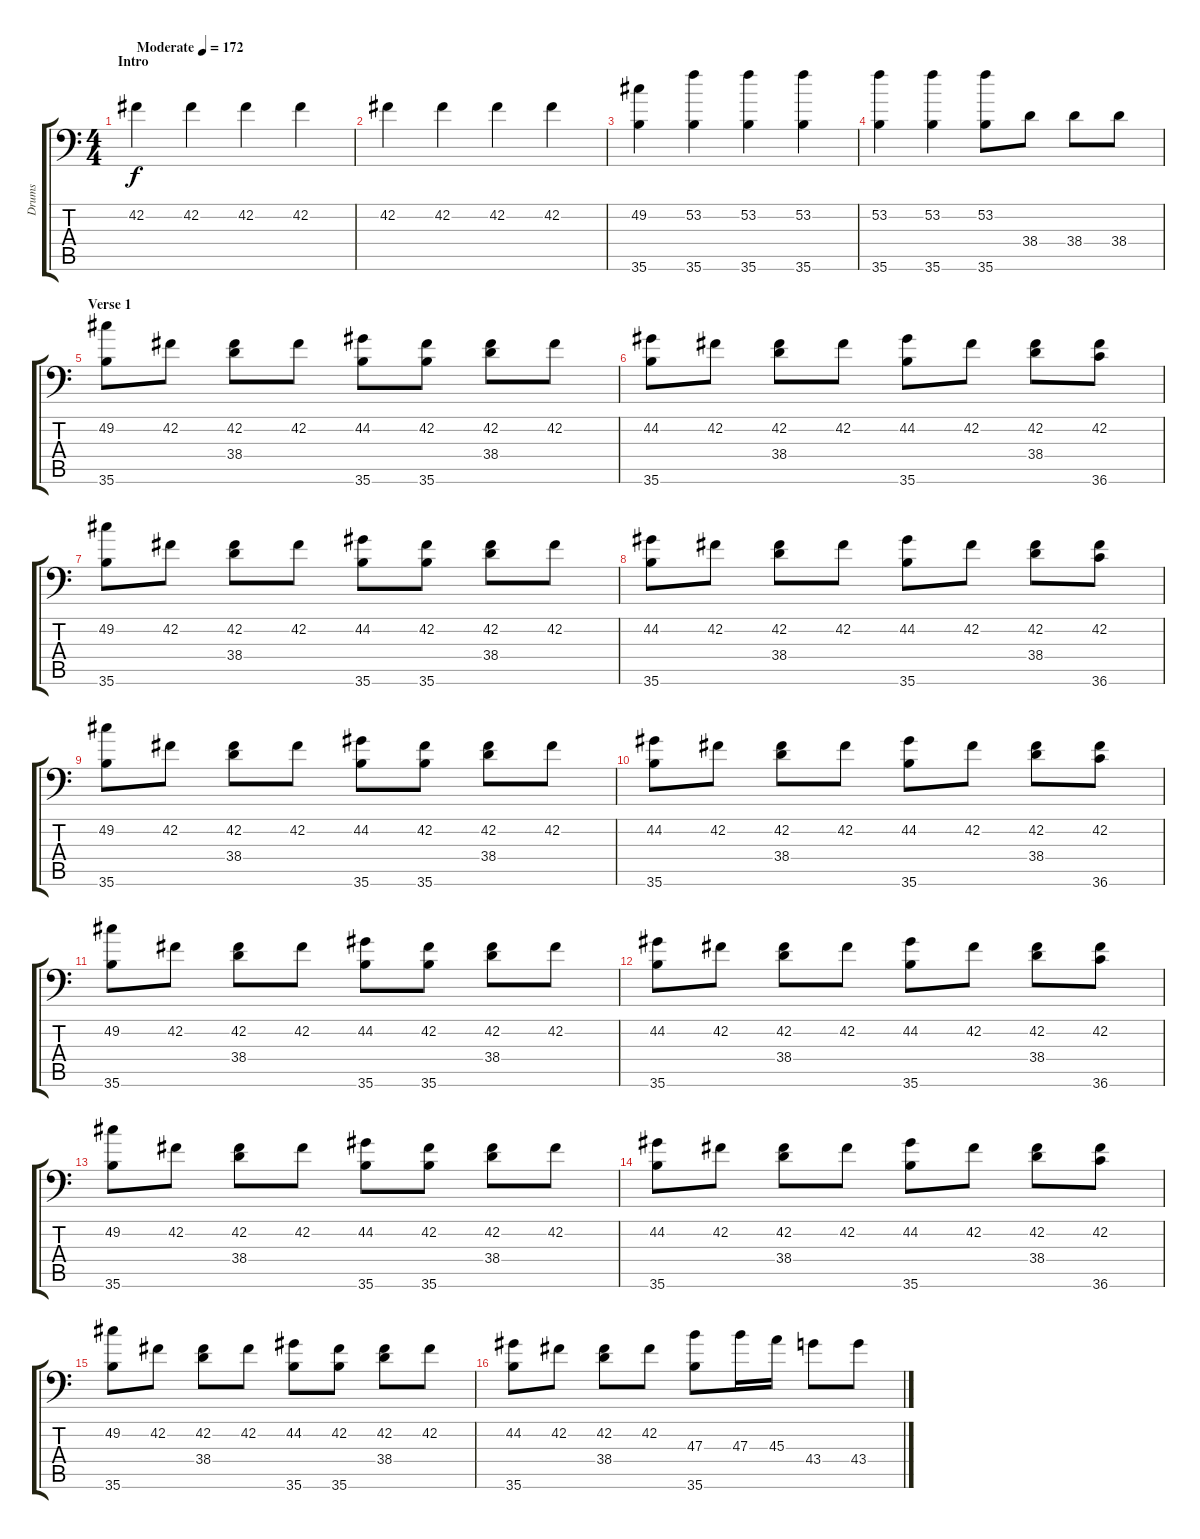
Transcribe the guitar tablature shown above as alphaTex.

\track ("Drums" "Drums") {instrument acousticgrandpiano}
\staff {score tabs}
\tuning (C-1 C-1 C-1 C-1 C-1 C-1) {hide}
\ts (4 4)
\section ("" "Intro")
\tempo (172 "Moderate")
\clef f4
\ks c
42.2.4{dy f instrument acousticgrandpiano} 42.2.4 42.2.4 42.2.4 |
42.2.4 42.2.4 42.2.4 42.2.4 |
(49.2 35.6).4 (53.2 35.6).4 (53.2 35.6).4 (53.2 35.6).4 |
(53.2 35.6).4 (53.2 35.6).4 (53.2 35.6).8 38.4.8 38.4.8 38.4.8 |
\section ("" "Verse 1")
(49.2 35.6).8 42.2.8 (42.2 38.4).8 42.2.8 (44.2 35.6).8 (42.2 35.6).8 (42.2 38.4).8 42.2.8 |
(44.2 35.6).8 42.2.8 (42.2 38.4).8 42.2.8 (44.2 35.6).8 42.2.8 (42.2 38.4).8 (42.2 36.6).8 |
(49.2 35.6).8 42.2.8 (42.2 38.4).8 42.2.8 (44.2 35.6).8 (42.2 35.6).8 (42.2 38.4).8 42.2.8 |
(44.2 35.6).8 42.2.8 (42.2 38.4).8 42.2.8 (44.2 35.6).8 42.2.8 (42.2 38.4).8 (42.2 36.6).8 |
(49.2 35.6).8 42.2.8 (42.2 38.4).8 42.2.8 (44.2 35.6).8 (42.2 35.6).8 (42.2 38.4).8 42.2.8 |
(44.2 35.6).8 42.2.8 (42.2 38.4).8 42.2.8 (44.2 35.6).8 42.2.8 (42.2 38.4).8 (42.2 36.6).8 |
(49.2 35.6).8 42.2.8 (42.2 38.4).8 42.2.8 (44.2 35.6).8 (42.2 35.6).8 (42.2 38.4).8 42.2.8 |
(44.2 35.6).8 42.2.8 (42.2 38.4).8 42.2.8 (44.2 35.6).8 42.2.8 (42.2 38.4).8 (42.2 36.6).8 |
(49.2 35.6).8 42.2.8 (42.2 38.4).8 42.2.8 (44.2 35.6).8 (42.2 35.6).8 (42.2 38.4).8 42.2.8 |
(44.2 35.6).8 42.2.8 (42.2 38.4).8 42.2.8 (44.2 35.6).8 42.2.8 (42.2 38.4).8 (42.2 36.6).8 |
(49.2 35.6).8 42.2.8 (42.2 38.4).8 42.2.8 (44.2 35.6).8 (42.2 35.6).8 (42.2 38.4).8 42.2.8 |
(44.2 35.6).8 42.2.8 (42.2 38.4).8 42.2.8 (47.3 35.6).8 47.3.16 45.3.16 43.4.8 43.4.8
